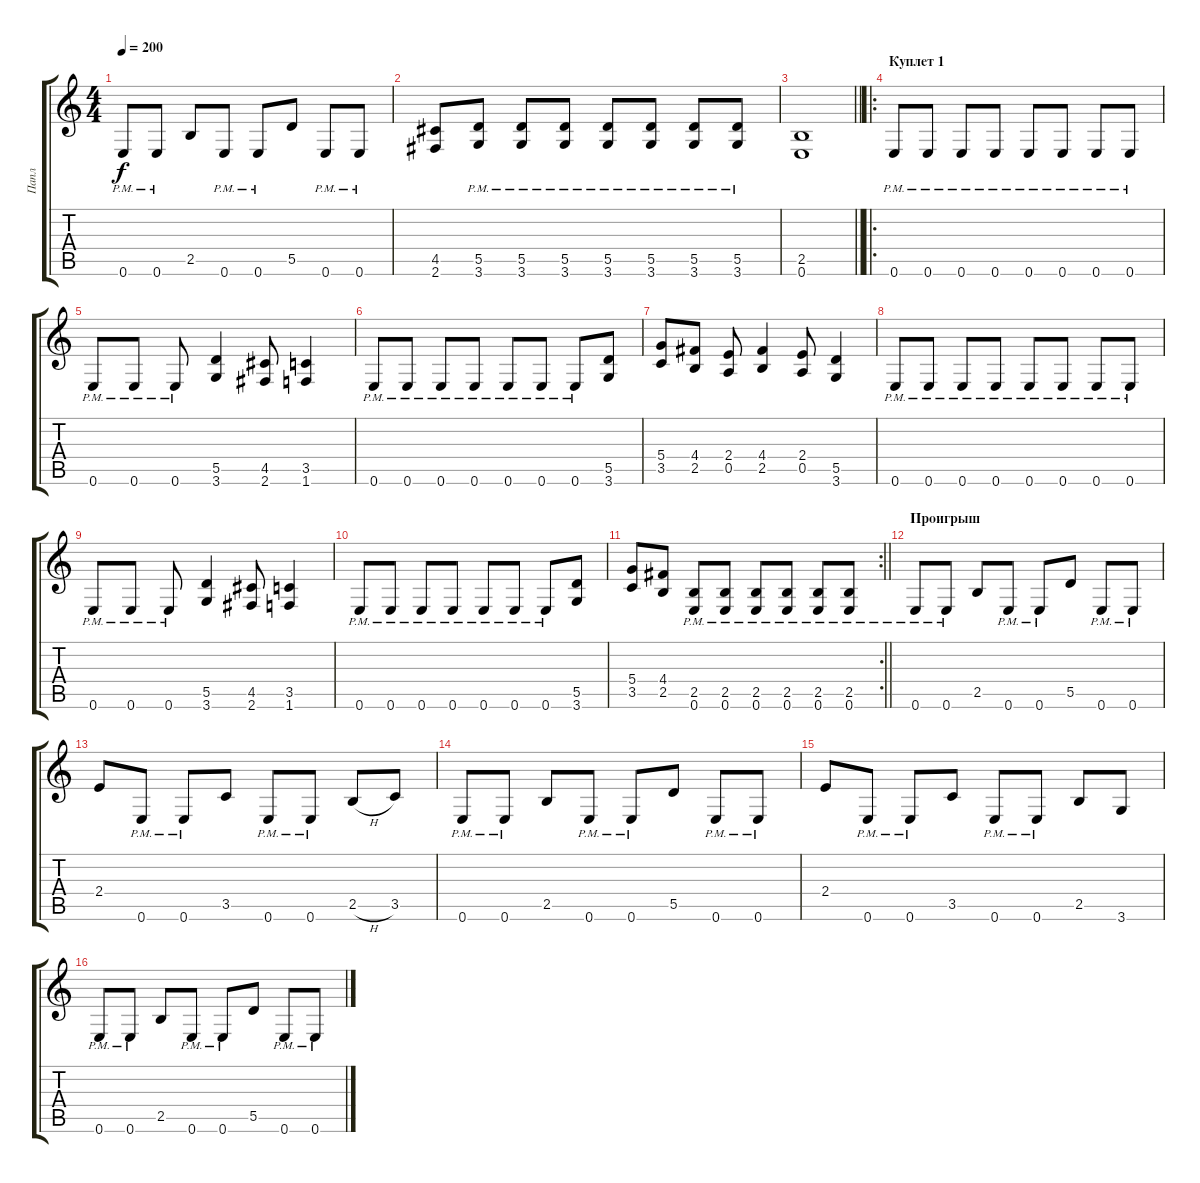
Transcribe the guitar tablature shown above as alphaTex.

\track ("Папл" "Папл") {instrument distortionguitar}
\staff {score tabs}
\tuning (E4 B3 G3 D3 A2 E2) {hide}
\ts (4 4)
\tempo 200
\clef g2
\ks c
0.6{pm}.8{dy f} 0.6{pm}.8 2.5.8 0.6{pm}.8 0.6{pm}.8 5.5.8 0.6{pm}.8 0.6{pm}.8 |
(4.5 2.6).8 (5.5{pm} 3.6{pm}).8 (5.5{pm} 3.6{pm}).8 (5.5{pm} 3.6).8 (5.5{pm} 3.6{pm}).8 (5.5{pm} 3.6{pm}).8 (5.5{pm} 3.6).8 (5.5{pm} 3.6).8 |
\barLineRight lightlight
(2.5 0.6).1 |
\ro
\section ("" "Куплет 1")
0.6{pm}.8 0.6{pm}.8 0.6{pm}.8 0.6{pm}.8 0.6{pm}.8 0.6{pm}.8 0.6{pm}.8 0.6{pm}.8 |
0.6{pm}.8 0.6{pm}.8 0.6{pm}.8 (5.5 3.6).4 (4.5 2.6).8 (3.5 1.6).4 |
0.6{pm}.8 0.6{pm}.8 0.6{pm}.8 0.6{pm}.8 0.6{pm}.8 0.6{pm}.8 0.6{pm}.8 (5.5 3.6).8 |
(5.4 3.5).8 (4.4 2.5).8 (2.4 0.5).8 (4.4 2.5).4 (2.4 0.5).8 (5.5 3.6).4 |
0.6{pm}.8 0.6{pm}.8 0.6{pm}.8 0.6{pm}.8 0.6{pm}.8 0.6{pm}.8 0.6{pm}.8 0.6{pm}.8 |
0.6{pm}.8 0.6{pm}.8 0.6{pm}.8 (5.5 3.6).4 (4.5 2.6).8 (3.5 1.6).4 |
0.6{pm}.8 0.6{pm}.8 0.6{pm}.8 0.6{pm}.8 0.6{pm}.8 0.6{pm}.8 0.6{pm}.8 (5.5 3.6).8 |
\rc 2
\barLineRight lightlight
(5.4 3.5).8 (4.4 2.5).8 (2.5{pm} 0.6{pm}).8 (2.5{pm} 0.6{pm}).8 (2.5{pm} 0.6{pm}).8 (2.5{pm} 0.6{pm}).8 (2.5{pm} 0.6{pm}).8 (2.5{pm} 0.6{pm}).8 |
\section ("" "Проигрыш")
0.6{pm}.8 0.6{pm}.8 2.5.8 0.6{pm}.8 0.6{pm}.8 5.5.8 0.6{pm}.8 0.6{pm}.8 |
2.4.8 0.6{pm}.8 0.6{pm}.8 3.5.8 0.6{pm}.8 0.6{pm}.8 2.5{h}.8 3.5.8 |
0.6{pm}.8 0.6{pm}.8 2.5.8 0.6{pm}.8 0.6{pm}.8 5.5.8 0.6{pm}.8 0.6{pm}.8 |
2.4.8 0.6{pm}.8 0.6{pm}.8 3.5.8 0.6{pm}.8 0.6{pm}.8 2.5.8 3.6.8 |
0.6{pm}.8 0.6{pm}.8 2.5.8 0.6{pm}.8 0.6{pm}.8 5.5.8 0.6{pm}.8 0.6{pm}.8
